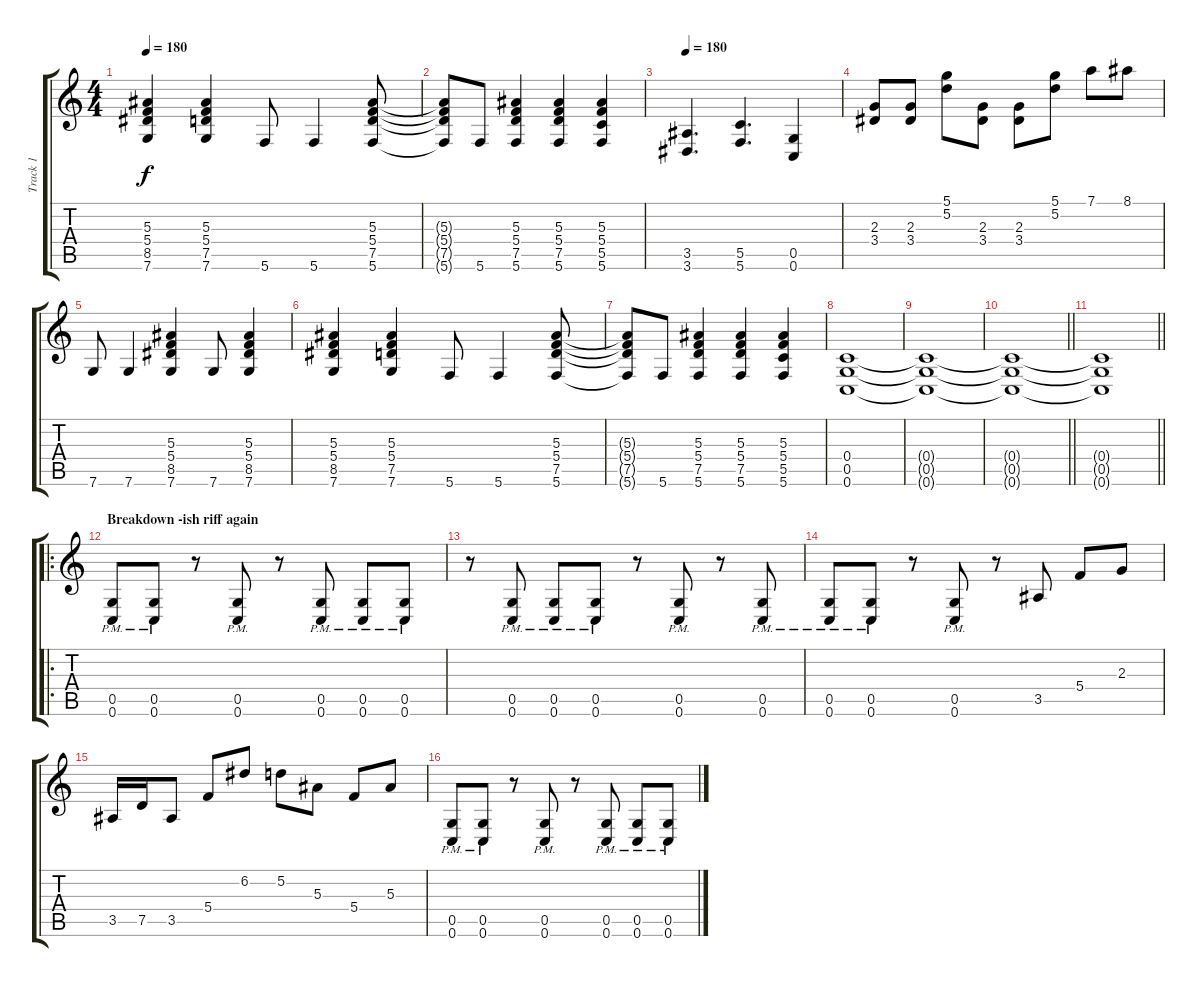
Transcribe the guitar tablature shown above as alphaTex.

\track ("Track 1" "Track 1") {instrument electricguitarjazz}
\staff {score tabs}
\tuning (D4 A3 F3 C3 G2 C2) {hide}
\ts (4 4)
\tempo 180
\clef g2
\ks c
(5.3 5.4 8.5 7.6).4{dy f} (5.3 5.4 7.5 7.6).4 5.6.8 5.6.4 (5.3 5.4 7.5 5.6).8 |
(5.3{t} 5.4{t} 7.5{t} 5.6{t}).8 5.6.8 (5.3 5.4 7.5 5.6).4 (5.3 5.4 7.5 5.6).4 (5.3 5.4 5.5 5.6).4 |
\tempo 180
(3.5 3.6).4{d instrument overdrivenguitar} (5.5 5.6).4{d} (0.5 0.6).4 |
(2.3 3.4).8 (2.3 3.4).8 (5.1 5.2).8 (2.3 3.4).8 (2.3 3.4).8 (5.1 5.2).8 7.1.8 8.1.8 |
7.6.8 7.6.4 (5.3 5.4 8.5 7.6).4 7.6.8 (5.3 5.4 8.5 7.6).4 |
(5.3 5.4 8.5 7.6).4 (5.3 5.4 7.5 7.6).4 5.6.8 5.6.4 (5.3 5.4 7.5 5.6).8 |
(5.3{t} 5.4{t} 7.5{t} 5.6{t}).8 5.6.8 (5.3 5.4 7.5 5.6).4 (5.3 5.4 7.5 5.6).4 (5.3 5.4 5.5 5.6).4 |
(0.4 0.5 0.6).1 |
(0.4{t} 0.5{t} 0.6{t}).1 |
\barLineRight lightlight
(0.4{t} 0.5{t} 0.6{t}).1 |
\barLineRight lightlight
(0.4{t} 0.5{t} 0.6{t}).1 |
\ro
\section ("" "Breakdown -ish riff again")
(0.5{pm} 0.6{pm}).8 (0.5{pm} 0.6{pm}).8 r.8 (0.5{pm} 0.6{pm}).8 r.8 (0.5{pm} 0.6{pm}).8 (0.5{pm} 0.6{pm}).8 (0.5{pm} 0.6{pm}).8 |
r.8 (0.5{pm} 0.6{pm}).8 (0.5{pm} 0.6{pm}).8 (0.5{pm} 0.6{pm}).8 r.8 (0.5{pm} 0.6{pm}).8 r.8 (0.5{pm} 0.6{pm}).8 |
(0.5{pm} 0.6{pm}).8 (0.5{pm} 0.6{pm}).8 r.8 (0.5{pm} 0.6{pm}).8 r.8 3.5.8 5.4.8 2.3.8 |
3.5.16 7.5.16 3.5.8 5.4.8 6.2.8 5.2.8 5.3.8 5.4.8 5.3.8 |
(0.5{pm} 0.6{pm}).8 (0.5{pm} 0.6{pm}).8 r.8 (0.5{pm} 0.6{pm}).8 r.8 (0.5{pm} 0.6{pm}).8 (0.5{pm} 0.6{pm}).8 (0.5{pm} 0.6{pm}).8
